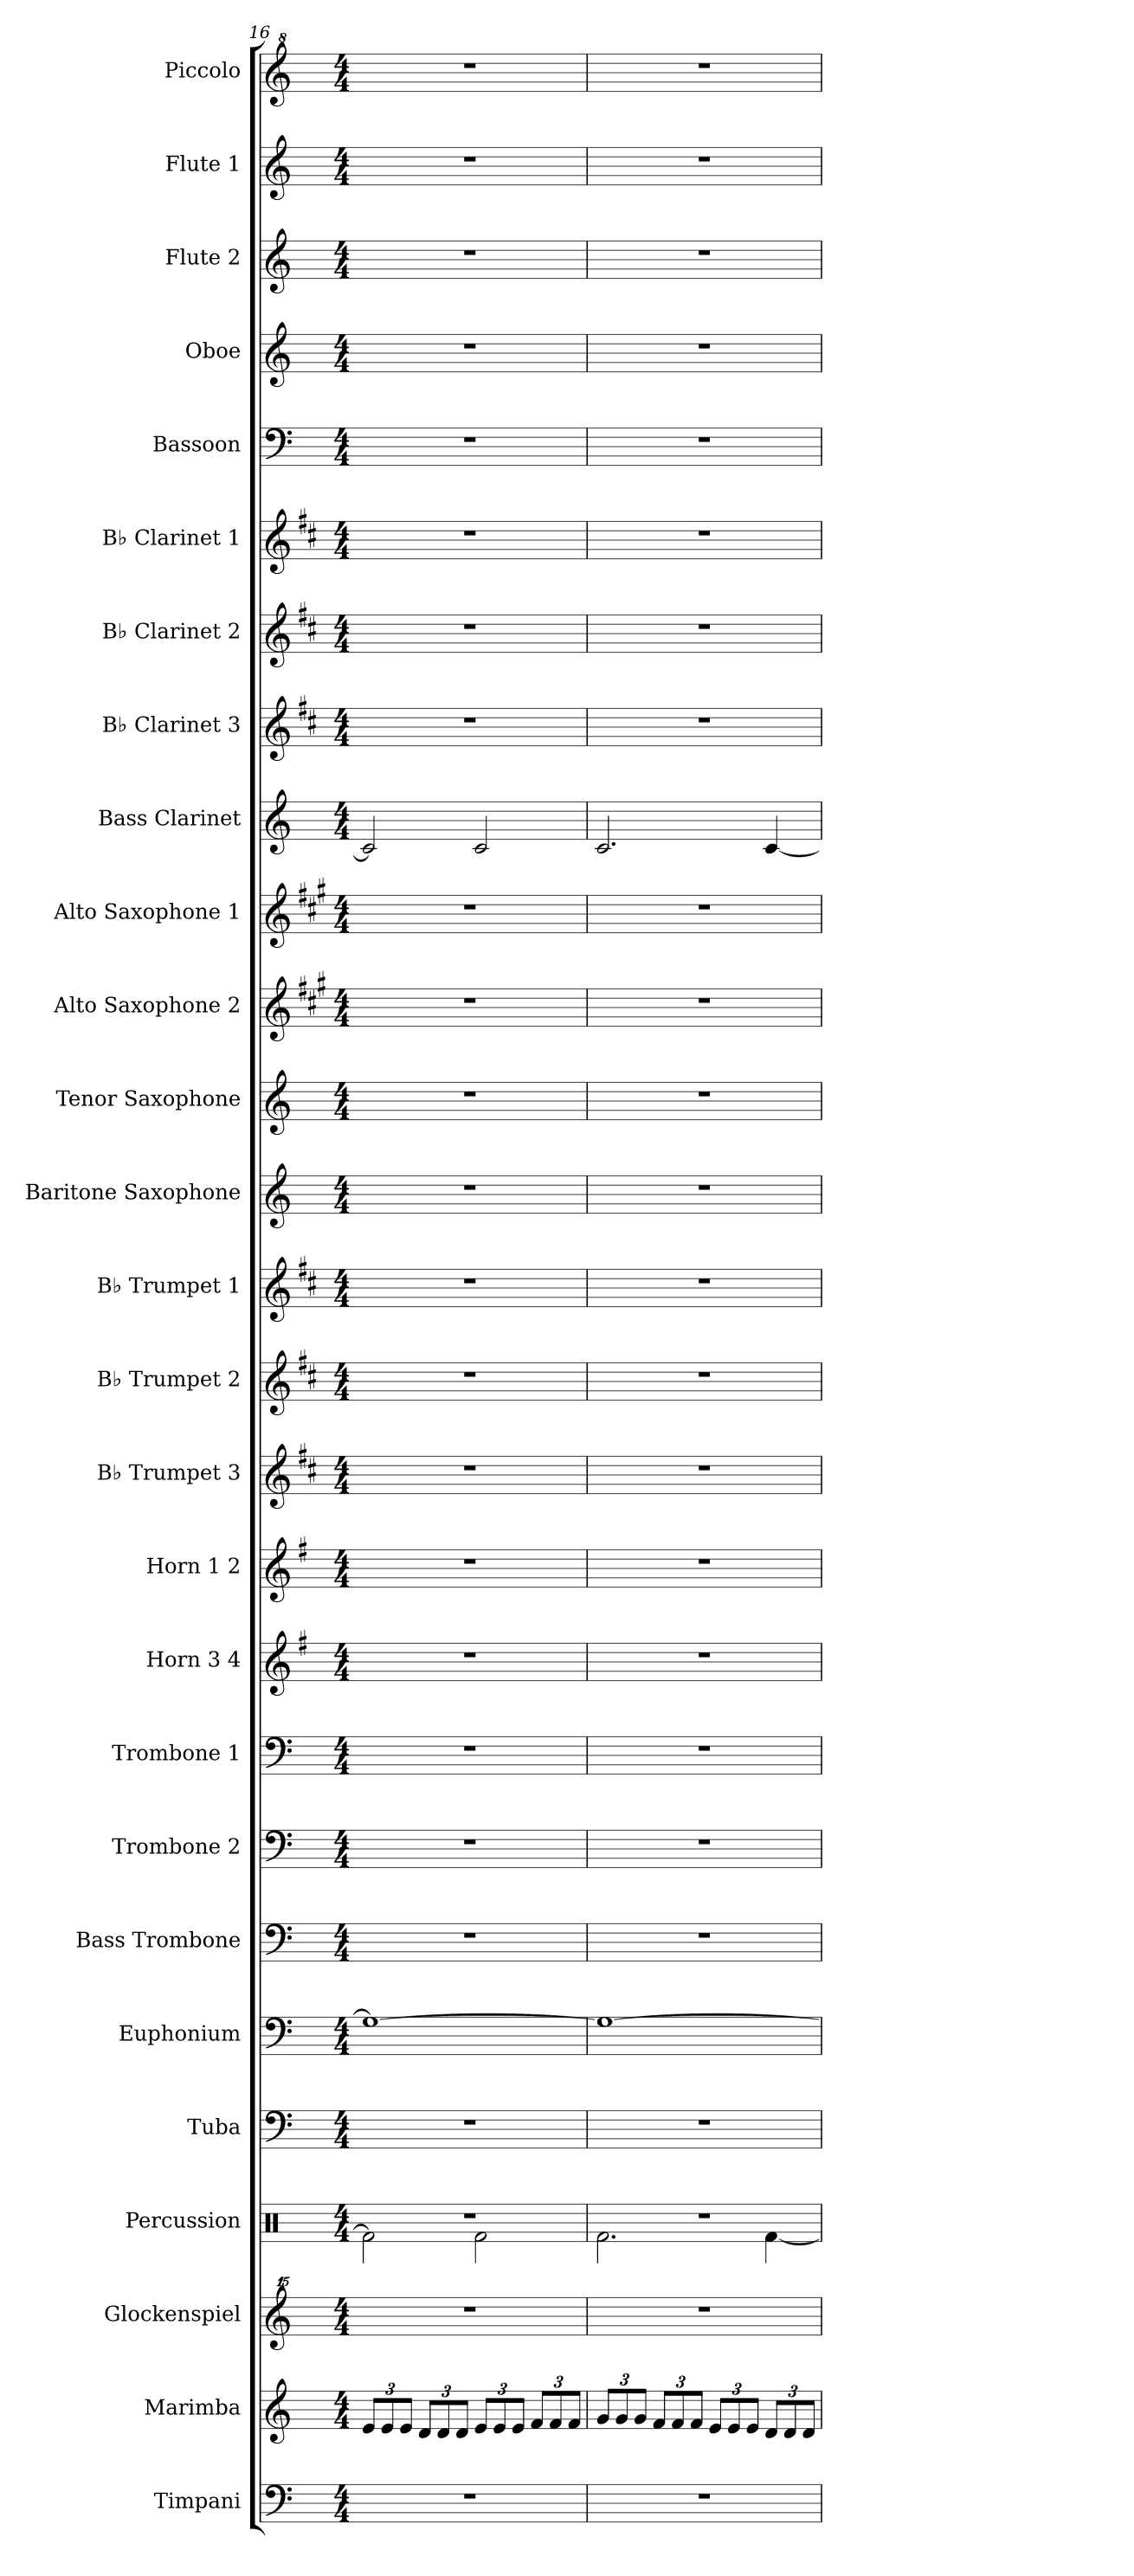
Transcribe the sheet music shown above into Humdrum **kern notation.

**kern	**kern	**kern	**kern	**kern	**kern	**kern	**kern	**kern	**kern	**kern	**kern	**kern	**kern	**kern	**kern	**kern	**kern	**kern	**kern	**kern	**kern	**kern	**kern	**kern	**kern	**kern
*part27	*part26	*part25	*part24	*part23	*part22	*part21	*part20	*part19	*part18	*part17	*part16	*part15	*part14	*part13	*part12	*part11	*part10	*part9	*part8	*part7	*part6	*part5	*part4	*part3	*part2	*part1
*staff27	*staff26	*staff25	*staff24	*staff23	*staff22	*staff21	*staff20	*staff19	*staff18	*staff17	*staff16	*staff15	*staff14	*staff13	*staff12	*staff11	*staff10	*staff9	*staff8	*staff7	*staff6	*staff5	*staff4	*staff3	*staff2	*staff1
*I"Timpani	*I"Marimba	*I"Glockenspiel	*I"Percussion	*I"Tuba	*I"Euphonium	*I"Bass Trombone	*I"Trombone 2	*I"Trombone 1	*I"Horn 3 4	*I"Horn 1 2	*I"B♭ Trumpet 3	*I"B♭ Trumpet 2	*I"B♭ Trumpet 1	*I"Baritone Saxophone	*I"Tenor Saxophone	*I"Alto Saxophone 2	*I"Alto Saxophone 1	*I"Bass Clarinet	*I"B♭ Clarinet 3	*I"B♭ Clarinet 2	*I"B♭ Clarinet 1	*I"Bassoon	*I"Oboe	*I"Flute 2	*I"Flute 1	*I"Piccolo
*I'Timp.	*I'Mrm.	*I'Glk.	*I'Perc.	*I'Tu.	*I'Eu.	*I'B. Trb.	*I'Trb. 2	*I'Trb. 1	*I'Hn. 3 4	*I'Hn. 1 2	*I'Tpt. 3	*I'Tpt. 2	*I'Tpt. 1	*I'Bar. Sax.	*I'T. Sax.	*I'A. Sax. 2	*I'A. Sax. 1	*I'B. Cl.	*I'B♭ Cl. 3	*I'B♭ Cl. 2	*I'B♭ Cl. 1	*I'Bsn.	*I'Ob.	*I'Fl. 2	*I'Fl. 1	*I'Picc.
*clefF4	*clefG2	*clefG^^2	*clefX	*clefF4	*clefF4	*clefF4	*clefF4	*clefF4	*clefG2	*clefG2	*clefG2	*clefG2	*clefG2	*clefG2	*clefG2	*clefG2	*clefG2	*clefG2	*clefG2	*clefG2	*clefG2	*clefF4	*clefG2	*clefG2	*clefG2	*clefG^2
*	*	*	*	*	*	*	*	*	*ITrd4c7	*ITrd4c7	*ITrd1c2	*ITrd1c2	*ITrd1c2	*ITrd12c21	*ITrd8c14	*ITrd5c9	*ITrd5c9	*ITrd8c14	*ITrd1c2	*ITrd1c2	*ITrd1c2	*	*	*	*	*ITrd-7c-12
*k[]	*k[]	*k[]	*k[]	*k[]	*k[]	*k[]	*k[]	*k[]	*k[]	*k[]	*k[]	*k[]	*k[]	*k[]	*k[]	*k[]	*k[]	*k[]	*k[]	*k[]	*k[]	*k[]	*k[]	*k[]	*k[]	*k[]
*C:	*C:	*C:	*C:	*C:	*C:	*C:	*C:	*C:	*C:	*C:	*C:	*C:	*C:	*C:	*C:	*C:	*C:	*C:	*C:	*C:	*C:	*C:	*C:	*C:	*C:	*C:
*M4/4	*M4/4	*M4/4	*M4/4	*M4/4	*M4/4	*M4/4	*M4/4	*M4/4	*M4/4	*M4/4	*M4/4	*M4/4	*M4/4	*M4/4	*M4/4	*M4/4	*M4/4	*M4/4	*M4/4	*M4/4	*M4/4	*M4/4	*M4/4	*M4/4	*M4/4	*M4/4
*	*Xbrackettup	*	*	*	*	*	*	*	*	*	*	*	*	*	*	*	*	*	*	*	*	*	*	*	*	*
=16	=16	=16	=16	=16	=16	=16	=16	=16	=16	=16	=16	=16	=16	=16	=16	=16	=16	=16	=16	=16	=16	=16	=16	=16	=16	=16
*	*	*	*^	*	*	*	*	*	*	*	*	*	*	*	*	*	*	*	*	*	*	*	*	*	*	*
1r	12e/L	1r	1r	2Rf\]	1r	1G_	1r	1r	1r	1r	1r	1r	1r	1r	1r	1r	1r	1r	2C/]	1r	1r	1r	1r	1r	1r	1r	1r
.	12e/	.	.	.	.	.	.	.	.	.	.	.	.	.	.	.	.	.	.	.	.	.	.	.	.	.	.
.	12e/J	.	.	.	.	.	.	.	.	.	.	.	.	.	.	.	.	.	.	.	.	.	.	.	.	.	.
.	12d/L	.	.	.	.	.	.	.	.	.	.	.	.	.	.	.	.	.	.	.	.	.	.	.	.	.	.
.	12d/	.	.	.	.	.	.	.	.	.	.	.	.	.	.	.	.	.	.	.	.	.	.	.	.	.	.
.	12d/J	.	.	.	.	.	.	.	.	.	.	.	.	.	.	.	.	.	.	.	.	.	.	.	.	.	.
.	12e/L	.	.	2Rf\	.	.	.	.	.	.	.	.	.	.	.	.	.	.	2C/	.	.	.	.	.	.	.	.
.	12e/	.	.	.	.	.	.	.	.	.	.	.	.	.	.	.	.	.	.	.	.	.	.	.	.	.	.
.	12e/J	.	.	.	.	.	.	.	.	.	.	.	.	.	.	.	.	.	.	.	.	.	.	.	.	.	.
.	12f/L	.	.	.	.	.	.	.	.	.	.	.	.	.	.	.	.	.	.	.	.	.	.	.	.	.	.
.	12f/	.	.	.	.	.	.	.	.	.	.	.	.	.	.	.	.	.	.	.	.	.	.	.	.	.	.
.	12f/J	.	.	.	.	.	.	.	.	.	.	.	.	.	.	.	.	.	.	.	.	.	.	.	.	.	.
=17	=17	=17	=17	=17	=17	=17	=17	=17	=17	=17	=17	=17	=17	=17	=17	=17	=17	=17	=17	=17	=17	=17	=17	=17	=17	=17	=17
1r	12g/L	1r	1r	2.Rf\	1r	1G_	1r	1r	1r	1r	1r	1r	1r	1r	1r	1r	1r	1r	2.C/	1r	1r	1r	1r	1r	1r	1r	1r
.	12g/	.	.	.	.	.	.	.	.	.	.	.	.	.	.	.	.	.	.	.	.	.	.	.	.	.	.
.	12g/J	.	.	.	.	.	.	.	.	.	.	.	.	.	.	.	.	.	.	.	.	.	.	.	.	.	.
.	12f/L	.	.	.	.	.	.	.	.	.	.	.	.	.	.	.	.	.	.	.	.	.	.	.	.	.	.
.	12f/	.	.	.	.	.	.	.	.	.	.	.	.	.	.	.	.	.	.	.	.	.	.	.	.	.	.
.	12f/J	.	.	.	.	.	.	.	.	.	.	.	.	.	.	.	.	.	.	.	.	.	.	.	.	.	.
.	12e/L	.	.	.	.	.	.	.	.	.	.	.	.	.	.	.	.	.	.	.	.	.	.	.	.	.	.
.	12e/	.	.	.	.	.	.	.	.	.	.	.	.	.	.	.	.	.	.	.	.	.	.	.	.	.	.
.	12e/J	.	.	.	.	.	.	.	.	.	.	.	.	.	.	.	.	.	.	.	.	.	.	.	.	.	.
.	12d/L	.	.	[4Rf\	.	.	.	.	.	.	.	.	.	.	.	.	.	.	[4C/	.	.	.	.	.	.	.	.
.	12d/	.	.	.	.	.	.	.	.	.	.	.	.	.	.	.	.	.	.	.	.	.	.	.	.	.	.
.	12d/J	.	.	.	.	.	.	.	.	.	.	.	.	.	.	.	.	.	.	.	.	.	.	.	.	.	.
*	*	*	*v	*v	*	*	*	*	*	*	*	*	*	*	*	*	*	*	*	*	*	*	*	*	*	*	*
=	=	=	=	=	=	=	=	=	=	=	=	=	=	=	=	=	=	=	=	=	=	=	=	=	=	=
*-	*-	*-	*-	*-	*-	*-	*-	*-	*-	*-	*-	*-	*-	*-	*-	*-	*-	*-	*-	*-	*-	*-	*-	*-	*-	*-
